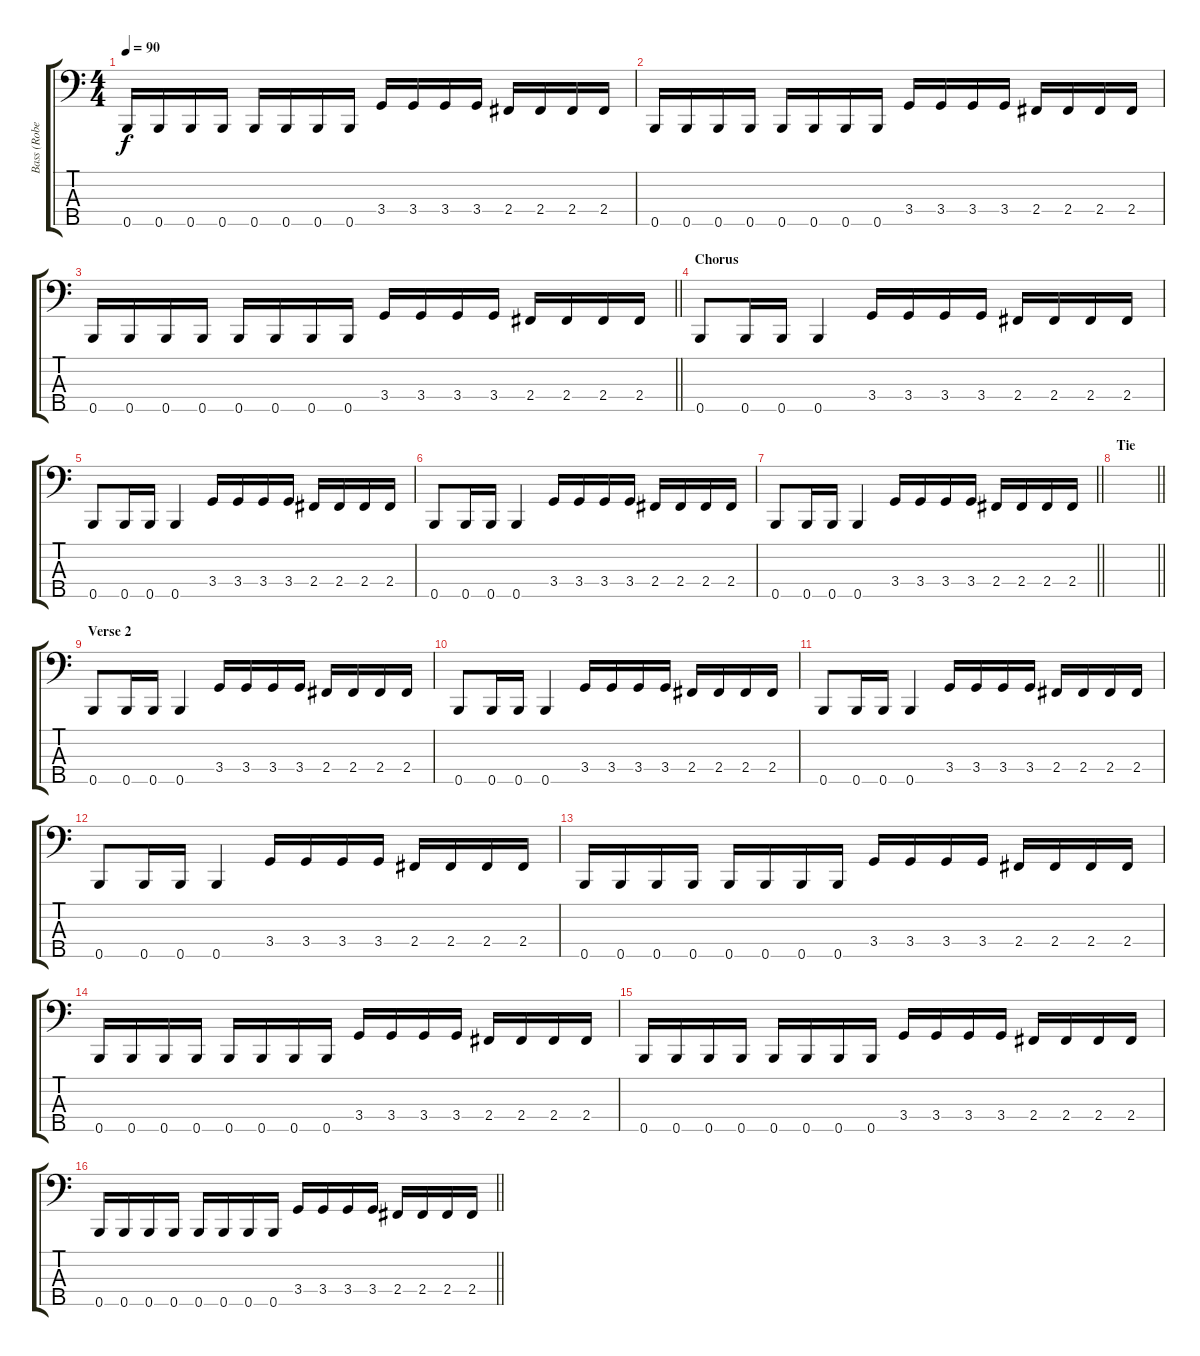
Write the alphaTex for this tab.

\track ("Bass (Robert Garcia)" "Bass (Robe") {instrument electricbasspick}
\staff {score tabs}
\tuning (G2 D2 A1 E1 B0) {hide}
\ts (4 4)
\tempo 90
\clef f4
\ks c
0.5.16{dy f} 0.5.16 0.5.16 0.5.16 0.5.16 0.5.16 0.5.16 0.5.16 3.4.16 3.4.16 3.4.16 3.4.16 2.4.16 2.4.16 2.4.16 2.4.16 |
0.5.16 0.5.16 0.5.16 0.5.16 0.5.16 0.5.16 0.5.16 0.5.16 3.4.16 3.4.16 3.4.16 3.4.16 2.4.16 2.4.16 2.4.16 2.4.16 |
\barLineRight lightlight
0.5.16 0.5.16 0.5.16 0.5.16 0.5.16 0.5.16 0.5.16 0.5.16 3.4.16 3.4.16 3.4.16 3.4.16 2.4.16 2.4.16 2.4.16 2.4.16 |
\section ("" "Chorus")
0.5.8 0.5.16 0.5.16 0.5.4 3.4.16 3.4.16 3.4.16 3.4.16 2.4.16 2.4.16 2.4.16 2.4.16 |
0.5.8 0.5.16 0.5.16 0.5.4 3.4.16 3.4.16 3.4.16 3.4.16 2.4.16 2.4.16 2.4.16 2.4.16 |
0.5.8 0.5.16 0.5.16 0.5.4 3.4.16 3.4.16 3.4.16 3.4.16 2.4.16 2.4.16 2.4.16 2.4.16 |
\barLineRight lightlight
0.5.8 0.5.16 0.5.16 0.5.4 3.4.16 3.4.16 3.4.16 3.4.16 2.4.16 2.4.16 2.4.16 2.4.16 |
\section ("" "Tie")
\barLineRight lightlight
|
\section ("" "Verse 2")
0.5.8 0.5.16 0.5.16 0.5.4 3.4.16 3.4.16 3.4.16 3.4.16 2.4.16 2.4.16 2.4.16 2.4.16 |
0.5.8 0.5.16 0.5.16 0.5.4 3.4.16 3.4.16 3.4.16 3.4.16 2.4.16 2.4.16 2.4.16 2.4.16 |
0.5.8 0.5.16 0.5.16 0.5.4 3.4.16 3.4.16 3.4.16 3.4.16 2.4.16 2.4.16 2.4.16 2.4.16 |
0.5.8 0.5.16 0.5.16 0.5.4 3.4.16 3.4.16 3.4.16 3.4.16 2.4.16 2.4.16 2.4.16 2.4.16 |
0.5.16 0.5.16 0.5.16 0.5.16 0.5.16 0.5.16 0.5.16 0.5.16 3.4.16 3.4.16 3.4.16 3.4.16 2.4.16 2.4.16 2.4.16 2.4.16 |
0.5.16 0.5.16 0.5.16 0.5.16 0.5.16 0.5.16 0.5.16 0.5.16 3.4.16 3.4.16 3.4.16 3.4.16 2.4.16 2.4.16 2.4.16 2.4.16 |
0.5.16 0.5.16 0.5.16 0.5.16 0.5.16 0.5.16 0.5.16 0.5.16 3.4.16 3.4.16 3.4.16 3.4.16 2.4.16 2.4.16 2.4.16 2.4.16 |
\barLineRight lightlight
0.5.16 0.5.16 0.5.16 0.5.16 0.5.16 0.5.16 0.5.16 0.5.16 3.4.16 3.4.16 3.4.16 3.4.16 2.4.16 2.4.16 2.4.16 2.4.16
